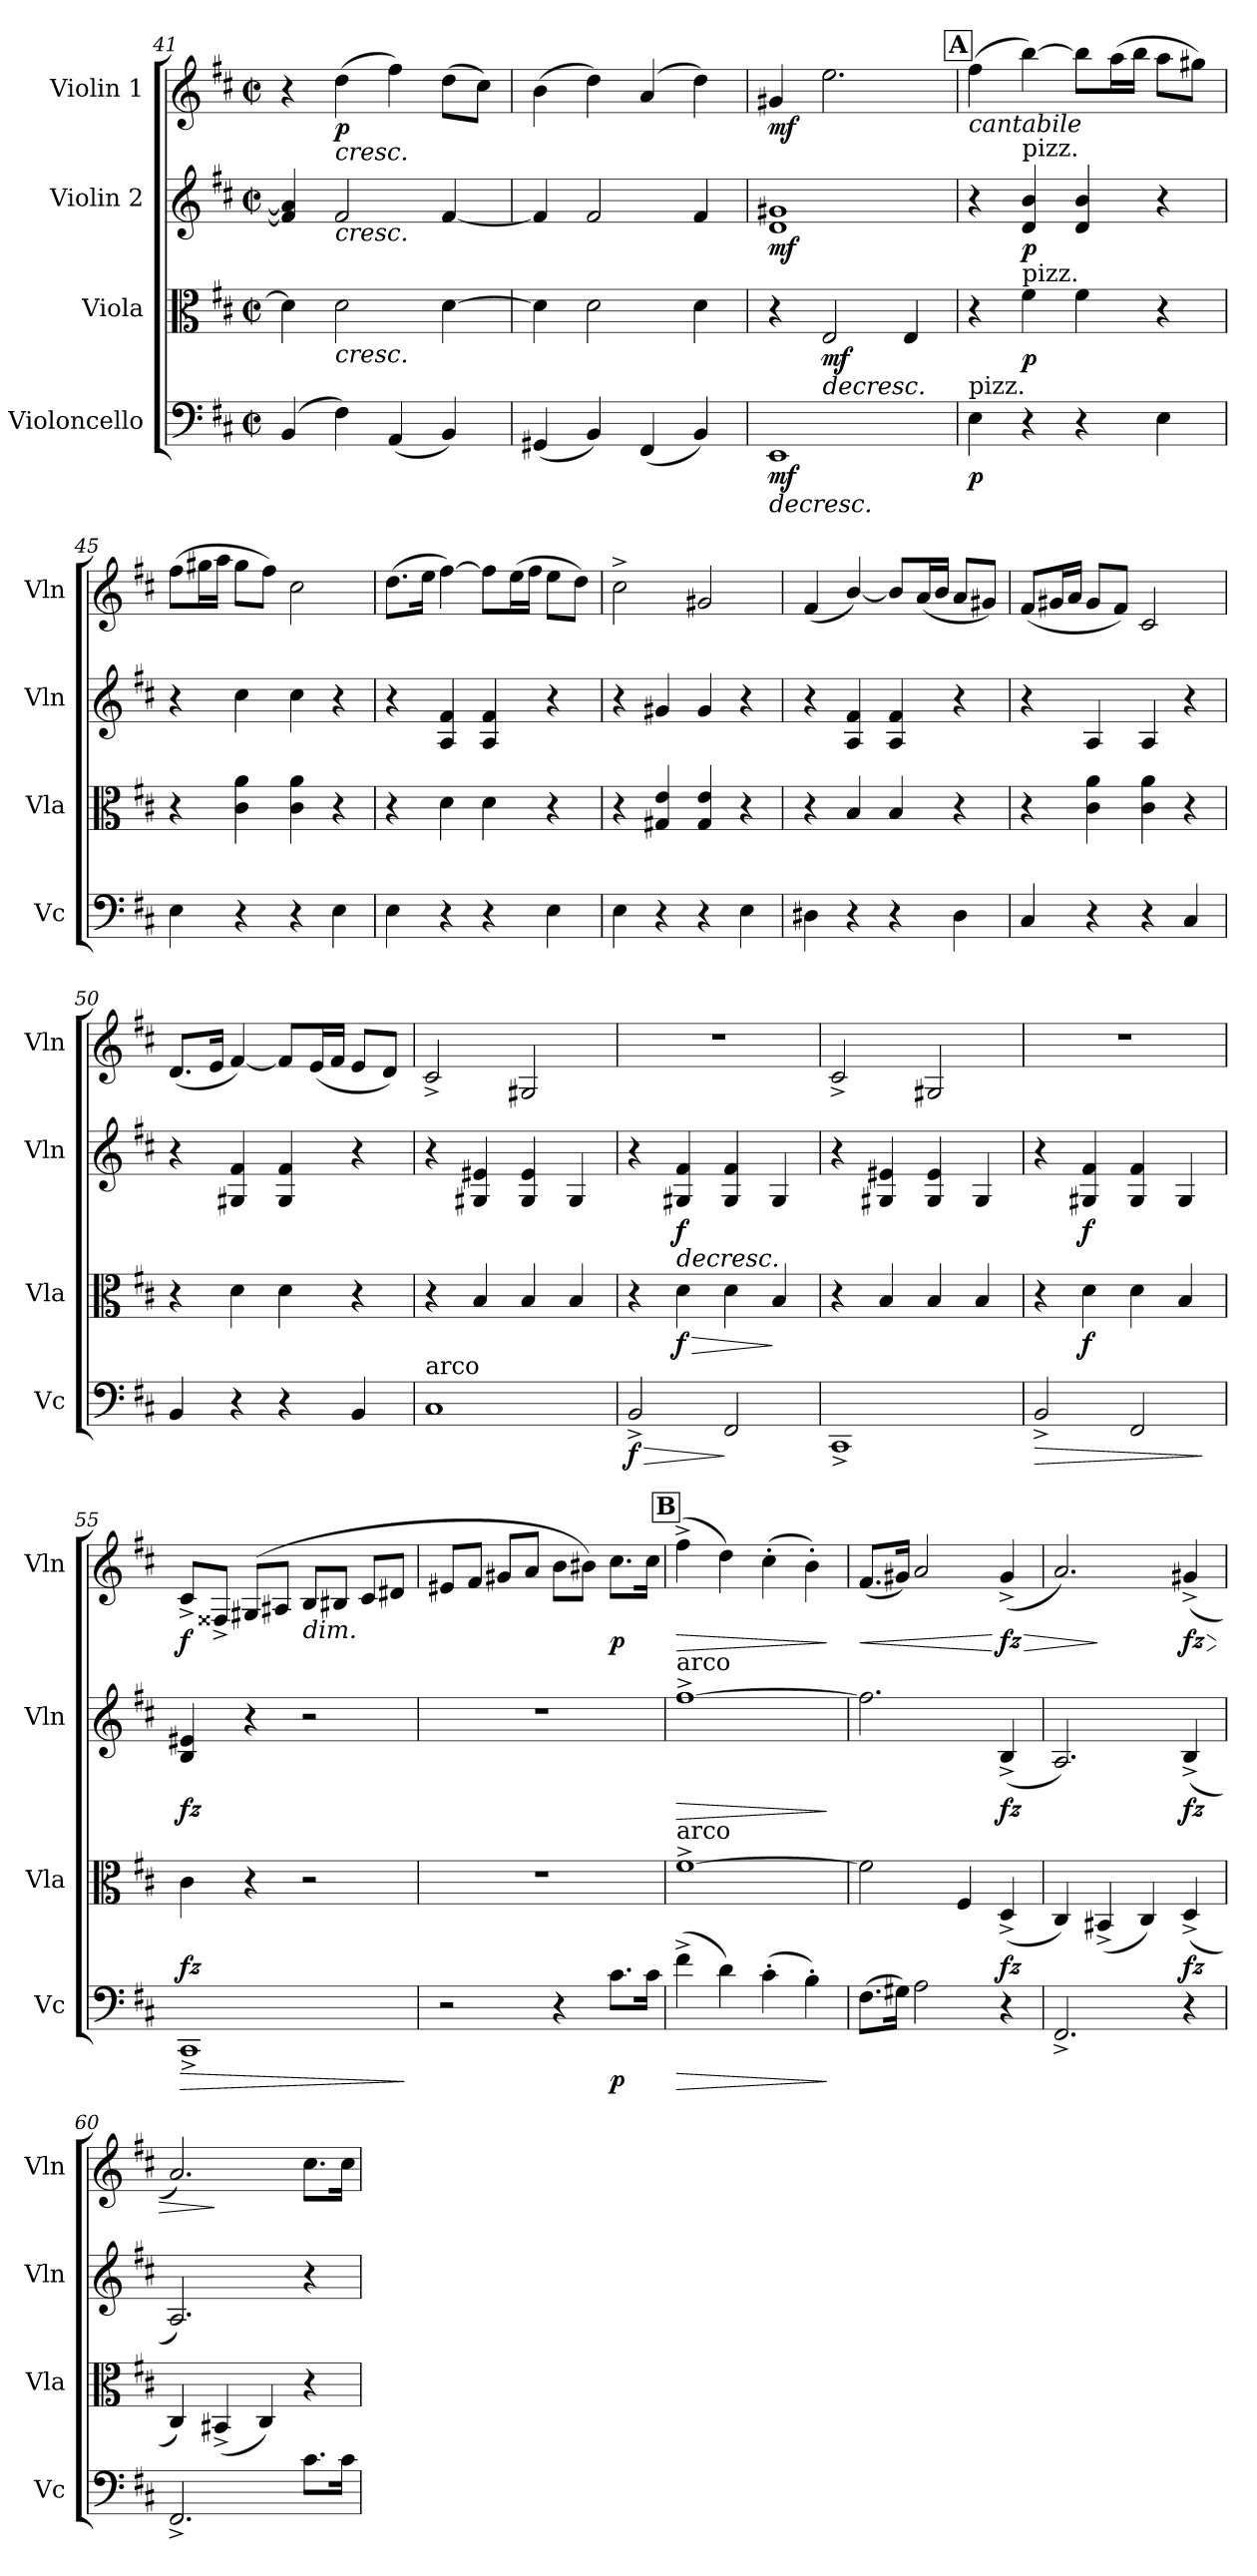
**kern	**dynam	**kern	**dynam	**kern	**dynam	**kern	**dynam
*part4	*part4	*part3	*part3	*part2	*part2	*part1	*part1
*staff4	*staff4	*staff3	*staff3	*staff2	*staff2	*staff1	*staff1
*I"Violoncello	*	*I"Viola	*	*I"Violin 2	*	*I"Violin 1	*
*I'Vc	*	*I'Vla	*	*I'Vln	*	*I'Vln	*
*clefF4	*	*clefC3	*	*clefG2	*	*clefG2	*
*k[f#c#]	*	*k[f#c#]	*	*k[f#c#]	*	*k[f#c#]	*
*M2/2	*	*M2/2	*	*M2/2	*	*M2/2	*
*met(c|)	*	*met(c|)	*	*met(c|)	*	*met(c|)	*
=41	=41	=41	=41	=41	=41	=41	=41
(4BB/	.	4d\]	.	4f#/] 4a/]	.	4r	.
!	!	!	!	!	!	!LO:TX:b:i:t=cresc.	!
!	!	!	!	!LO:TX:b:i:t=cresc.	!	!	!
!	!	!LO:TX:b:i:t=cresc.	!	!	!	!	!
!	!	!	!	!	!	!	!LO:DY:b
4F#\)	.	2d\	.	2f#/	.	(4dd\	p
(4AA/	.	.	.	.	.	4ff#\)	.
4BB/)	.	[4d\	.	[4f#/	.	(8dd\L	.
.	.	.	.	.	.	8cc#\J)	.
=42	=42	=42	=42	=42	=42	=42	=42
(4GG#X/	.	4d\]	.	4f#/]	.	(4b\	.
4BB/)	.	2d\	.	2f#/	.	4dd\)	.
(4FF#/	.	.	.	.	.	(4a/	.
4BB/)	.	4d\	.	4f#/	.	4dd\)	.
=43	=43	=43	=43	=43	=43	=43	=43
!	!LO:HP:b	!	!	!	!	!	!
!	!LO:DY:n=1:b	!	!	!	!LO:DY:b	!	!LO:DY:b
1EE	> mf	4r	.	1d 1g#X	mf	4g#X/	mf
!	!	!	!LO:HP:b	!	!	!	!
!	!	!	!LO:DY:n=1:b	!	!	!	!
.	.	2E/	> mf	.	.	2.ee\	.
.	.	4E/	.	.	.	.	.
!!LO:REH:place=s1:a:B:cj:fs=14:t=A
=44	=44	=44	=44	=44	=44	=44	=44
!	!	!	!	!	!	!LO:TX:b:i:t=cantabile	!
!LO:TX:a:t=pizz.	!	!	!	!	!	!	!
!	!LO:DY:b	!	!	!	!	!	!
4E\	p	4r	.	4r	.	(4ff#\	.
!	!	!	!	!LO:TX:a:t=pizz.	!	!	!
!	!	!LO:TX:a:t=pizz.	!	!	!	!	!
!	!	!	!LO:DY:b	!	!LO:DY:b	!	!
4r	.	4f#\	p	4d/ 4b/	p	[4bb\)	.
4r	.	4f#\	.	4d/ 4b/	.	8bb\L]	.
.	.	.	.	.	.	(16aa\L	.
.	.	.	.	.	.	16bb\JJ	.
4E\	.	4r	.	4r	.	8aa\L	.
.	.	.	.	.	.	8gg#X\J)	.
=45	=45	=45	=45	=45	=45	=45	=45
4E\	.	4r	.	4r	.	(8ff#\L	.
.	.	.	.	.	.	16gg#X\L	.
.	.	.	.	.	.	16aa\JJ	.
4r	.	4c#\ 4a\	.	4cc#\	.	8gg#\L	.
.	.	.	.	.	.	8ff#\J)	.
4r	.	4c#\ 4a\	.	4cc#\	.	2cc#\	.
4E\	.	4r	.	4r	.	.	.
!!LO:LB:g=z
=46	=46	=46	=46	=46	=46	=46	=46
4E\	.	4r	.	4r	.	(8.dd\L	.
.	.	.	.	.	.	16ee\Jk	.
4r	.	4d\	.	4A/ 4f#/	.	[4ff#\)	.
4r	.	4d\	.	4A/ 4f#/	.	8ff#\L]	.
.	.	.	.	.	.	(16ee\L	.
.	.	.	.	.	.	16ff#\JJ	.
4E\	.	4r	.	4r	.	8ee\L	.
.	.	.	.	.	.	8dd\J)	.
=47	=47	=47	=47	=47	=47	=47	=47
4E\	.	4r	.	4r	.	2cc#^\	.
4r	.	4G#X/ 4e/	.	4g#X/	.	.	.
4r	.	4G#/ 4e/	.	4g#/	.	2g#X/	.
4E\	.	4r	.	4r	.	.	.
=48	=48	=48	=48	=48	=48	=48	=48
4D#X\	.	4r	.	4r	.	(4f#/	.
4r	.	4B/	.	4A/ 4f#/	.	[4b/)	.
4r	.	4B/	.	4A/ 4f#/	.	8b/L]	.
.	.	.	.	.	.	(16a/L	.
.	.	.	.	.	.	16b/JJ	.
4D#\	.	4r	.	4r	.	8a/L	.
.	.	.	.	.	.	8g#X/J)	.
=49	=49	=49	=49	=49	=49	=49	=49
4C#/	.	4r	.	4r	.	(8f#/L	.
.	.	.	.	.	.	16g#X/L	.
.	.	.	.	.	.	16a/JJ	.
4r	.	4c#\ 4a\	.	4A/	.	8g#/L	.
.	.	.	.	.	.	8f#/J)	.
4r	.	4c#\ 4a\	.	4A/	.	2c#/	.
4C#/	.	4r	.	4r	.	.	.
=50	=50	=50	=50	=50	=50	=50	=50
4BB/	.	4r	.	4r	.	(8.d/L	.
.	.	.	.	.	.	16e/Jk	.
4r	.	4d\	.	4G#X/ 4f#/	.	[4f#/)	.
4r	.	4d\	.	4G#/ 4f#/	.	8f#/L]	.
.	.	.	.	.	.	(16e/L	.
.	.	.	.	.	.	16f#/JJ	.
4BB/	.	4r	.	4r	.	8e/L	.
.	.	.	.	.	.	8d/J)	.
=51	=51	=51	=51	=51	=51	=51	=51
!LO:TX:a:t=arco	!	!	!	!	!	!	!
1C#	.	4r	.	4r	.	2c#^>/	.
.	.	4B/	.	4G#X/ 4e#X/	.	.	.
.	.	4B/	.	4G#/ 4e#/	.	2G#X/	.
.	.	4B/	.	4G#/	.	.	.
!!LO:LB:g=z
=52	=52	=52	=52	=52	=52	=52	=52
!	!LO:HP:b	!	!	!	!	!	!
!	!LO:DY:n=1:b	!	!	!	!	!	!
2BB^>/	> f	4r	.	4r	.	1r	.
!	!	!	!LO:HP:b	!	!LO:HP:b	!	!
!	!	!	!LO:DY:n=1:b	!	!LO:DY:n=1:b	!	!
.	.	4d\	> f	4G#X/ 4f#/	> f	.	.
2FF#/	]	4d\	.	4G#/ 4f#/	.	.	.
.	.	4B/	]	4G#/	.	.	.
!!LO:PB:g=z
=53	=53	=53	=53	=53	=53	=53	=53
1CC#^>	.	4r	.	4r	.	2c#^>/	.
.	.	4B/	.	4G#X/ 4e#X/	.	.	.
.	.	4B/	.	4G#/ 4e#/	.	2G#X/	.
.	.	4B/	.	4G#/	.	.	.
=54	=54	=54	=54	=54	=54	=54	=54
!	!LO:HP:b	!	!	!	!	!	!
2BB^>/	>	4r	.	4r	.	1r	.
!	!	!	!LO:DY:b	!	!LO:DY:b	!	!
.	.	4d\	f	4G#X/ 4f#/	f	.	.
2FF#/	.	4d\	.	4G#/ 4f#/	.	.	.
.	.	4B/	.	4G#/	.	.	.
.	]	.	.	.	.	.	.
=55	=55	=55	=55	=55	=55	=55	=55
!	!LO:HP:b	!	!LO:DY:b	!	!LO:DY:b	!	!LO:DY:b
1CC#^>	>	4c#\	fz	4B/ 4e#X/	fz	8c#^>/L	f
.	.	.	.	.	.	8F##X^>/J	.
.	.	4r	.	4r	.	(8G#X/L	.
.	.	.	.	.	.	8A#X/J	.
!	!	!	!	!	!	!LO:TX:b:i:t=dim.	!
.	.	2r	.	2r	.	8B/L	.
.	.	.	.	.	.	8B#X/J	.
.	.	.	.	.	.	8c#/L	.
.	.	.	.	.	.	8d#X/J	.
.	]	.	.	.	.	.	.
=56	=56	=56	=56	=56	=56	=56	=56
2r	.	1r	.	1r	.	8e#X/L	.
.	.	.	.	.	.	8f#/J	.
.	.	.	.	.	.	8g#X/L	.
.	.	.	.	.	.	8a/J	.
4r	.	.	.	.	.	8b\L	.
.	.	.	.	.	.	8b#X\J)	.
!	!LO:DY:b	!	!	!	!	!	!LO:DY:b
8.c#\L	p	.	.	.	.	8.cc#\L	p
16c#\Jk	.	.	.	.	.	16cc#\Jk	.
!!LO:REH:place=s1:a:B:cj:fs=14:t=B
=57	=57	=57	=57	=57	=57	=57	=57
!	!	!	!	!LO:TX:a:t=arco	!	!	!
!	!	!LO:TX:a:t=arco	!	!	!	!	!
!	!LO:HP:b	!	!	!	!LO:HP:b	!	!LO:HP:b
(4f#^\	>	[1f#^	.	[1ff#^	>	(4ff#^\	>
4d\)	.	.	.	.	.	4dd\)	.
(4c#'\	.	.	.	.	.	(4cc#'\	.
4B'\)	.	.	.	.	.	4b'\)	.
.	]	.	]	.	]	.	]
=58	=58	=58	=58	=58	=58	=58	=58
!	!	!	!	!	!	!	!LO:HP:b
(8.F#\L	.	2f#\]	.	2.ff#\]	.	(8.f#/L	<
16G#X\Jk)	.	.	.	.	.	16g#X/Jk)	.
2A\	]	.	.	.	.	2a/	.
.	.	4F#/	.	.	.	.	.
!	!	!	!LO:DY:b	!	!LO:DY:b	!	!LO:HP:n=1:b
!	!	!	!	!	!	!	!LO:DY:n=1:b
4r	.	(4D^>/	fz	(4B^>/	fz	(4g#^>/	[ > fz
=59	=59	=59	=59	=59	=59	=59	=59
*	*	*	*	*^	*	*^	*
2.FF#^>/	.	4C#/)	.	2.A/)	4ryy	.	2.a/)	4ryy	.
.	.	(4BB#X^>/	.	.	4ryy	]	.	4ryy	]
.	.	4C#/)	.	.	2ryy	.	.	2ryy	.
!	!	!	!LO:DY:b	!	!	!LO:DY:b	!	!	!LO:HP:b
!	!	!	!	!	!	!	!	!	!LO:DY:n=1:b
4r	.	(4D^>/	fz	(4B^>/	.	fz	(<4g#X^>/	.	> fz
!!LO:LB:g=z	!!
=60	=60	=60	=60	=60	=60	=60	=60	=60	=60
2.FF#^>/	.	4C#/)	.	2.A/)	4ryy	.	2.a/)	4ryy	.
.	.	(4BB#X^>/	.	.	4ryy	.	.	4ryy	]
.	.	4C#/)	.	.	2ryy	.	.	2ryy	.
8.c#\L	.	4r	.	4r	.	.	8.cc#\L	.	.
16c#\Jk	.	.	.	.	.	.	16cc#\Jk	.	.
*	*	*	*	*v	*v	*	*	*	*
*	*	*	*	*	*	*v	*v	*
=	=	=	=	=	=	=	=
*-	*-	*-	*-	*-	*-	*-	*-
